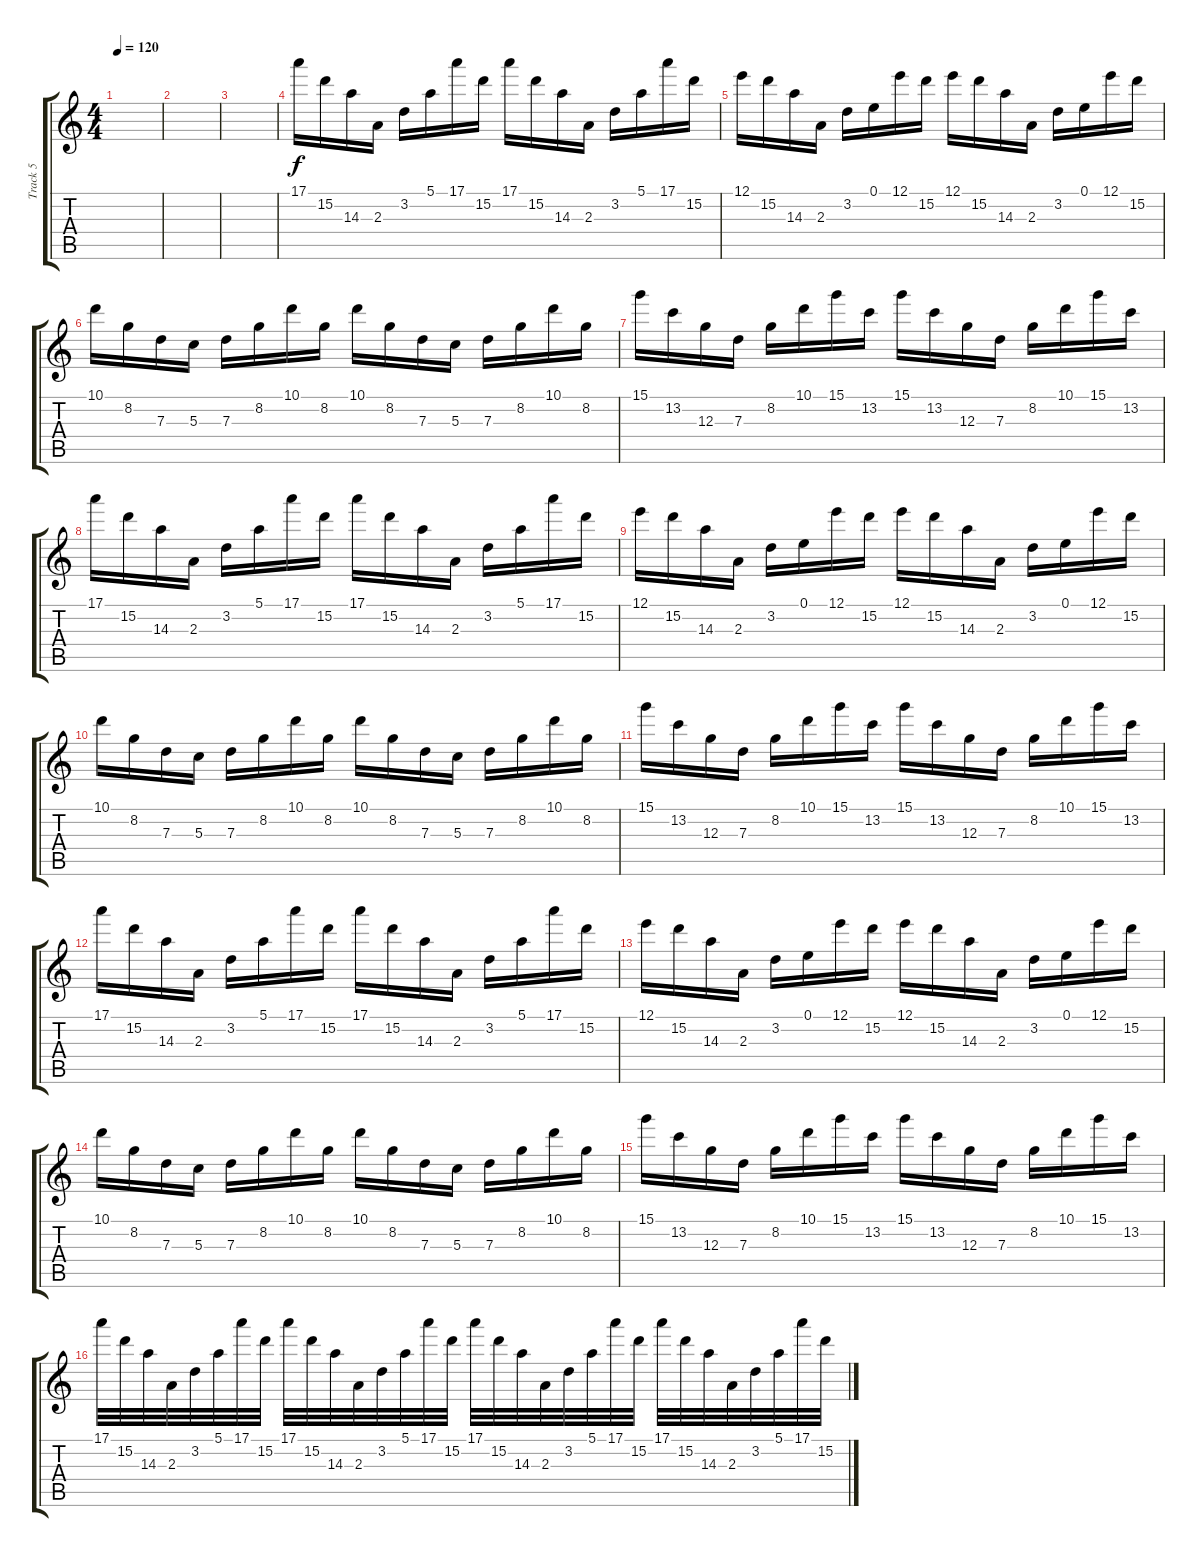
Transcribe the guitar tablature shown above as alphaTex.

\track ("Track 5" "Track 5") {instrument overdrivenguitar}
\staff {score tabs}
\tuning (E4 B3 G3 D3 A2 E2) {hide}
\ts (4 4)
\tempo 120
\clef g2
\ks c
|
|
|
17.1.16 15.2.16 14.3.16 2.3.16 3.2.16 5.1.16 17.1.16 15.2.16 17.1.16 15.2.16 14.3.16 2.3.16 3.2.16 5.1.16 17.1.16 15.2.16 |
12.1.16 15.2.16 14.3.16 2.3.16 3.2.16 0.1.16 12.1.16 15.2.16 12.1.16 15.2.16 14.3.16 2.3.16 3.2.16 0.1.16 12.1.16 15.2.16 |
10.1.16 8.2.16 7.3.16 5.3.16 7.3.16 8.2.16 10.1.16 8.2.16 10.1.16 8.2.16 7.3.16 5.3.16 7.3.16 8.2.16 10.1.16 8.2.16 |
15.1.16 13.2.16 12.3.16 7.3.16 8.2.16 10.1.16 15.1.16 13.2.16 15.1.16 13.2.16 12.3.16 7.3.16 8.2.16 10.1.16 15.1.16 13.2.16 |
17.1.16 15.2.16 14.3.16 2.3.16 3.2.16 5.1.16 17.1.16 15.2.16 17.1.16 15.2.16 14.3.16 2.3.16 3.2.16 5.1.16 17.1.16 15.2.16 |
12.1.16 15.2.16 14.3.16 2.3.16 3.2.16 0.1.16 12.1.16 15.2.16 12.1.16 15.2.16 14.3.16 2.3.16 3.2.16 0.1.16 12.1.16 15.2.16 |
10.1.16 8.2.16 7.3.16 5.3.16 7.3.16 8.2.16 10.1.16 8.2.16 10.1.16 8.2.16 7.3.16 5.3.16 7.3.16 8.2.16 10.1.16 8.2.16 |
15.1.16 13.2.16 12.3.16 7.3.16 8.2.16 10.1.16 15.1.16 13.2.16 15.1.16 13.2.16 12.3.16 7.3.16 8.2.16 10.1.16 15.1.16 13.2.16 |
17.1.16 15.2.16 14.3.16 2.3.16 3.2.16 5.1.16 17.1.16 15.2.16 17.1.16 15.2.16 14.3.16 2.3.16 3.2.16 5.1.16 17.1.16 15.2.16 |
12.1.16 15.2.16 14.3.16 2.3.16 3.2.16 0.1.16 12.1.16 15.2.16 12.1.16 15.2.16 14.3.16 2.3.16 3.2.16 0.1.16 12.1.16 15.2.16 |
10.1.16 8.2.16 7.3.16 5.3.16 7.3.16 8.2.16 10.1.16 8.2.16 10.1.16 8.2.16 7.3.16 5.3.16 7.3.16 8.2.16 10.1.16 8.2.16 |
15.1.16 13.2.16 12.3.16 7.3.16 8.2.16 10.1.16 15.1.16 13.2.16 15.1.16 13.2.16 12.3.16 7.3.16 8.2.16 10.1.16 15.1.16 13.2.16 |
17.1.32 15.2.32 14.3.32 2.3.32 3.2.32 5.1.32 17.1.32 15.2.32 17.1.32 15.2.32 14.3.32 2.3.32 3.2.32 5.1.32 17.1.32 15.2.32 17.1.32 15.2.32 14.3.32 2.3.32 3.2.32 5.1.32 17.1.32 15.2.32 17.1.32 15.2.32 14.3.32 2.3.32 3.2.32 5.1.32 17.1.32 15.2.32
